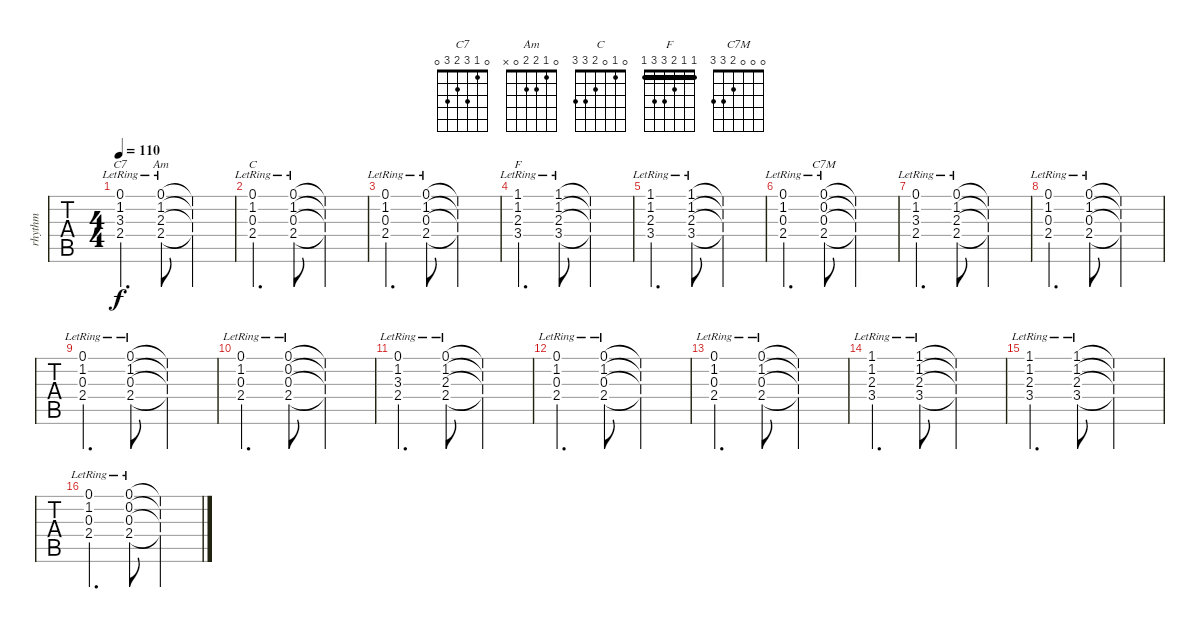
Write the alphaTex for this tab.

\track ("rhythm" "rhythm") {instrument acousticguitarsteel}
\staff {tabs}
\tuning (E4 B3 G3 D3 A2 E2) {hide}
\chord ("C7" 0 1 3 2 3 0)
\chord ("Am" 0 1 2 2 0 x)
\chord ("C" 0 1 0 2 3 3)
\chord ("F" 1 1 2 3 3 1) {barre 1}
\chord ("C7M" 0 0 0 2 3 3)
\ts (4 4)
\tempo 110
\clef g2
\ks c
(0.1{lr} 1.2{lr} 3.3{lr} 2.4{lr}).4{d ch "C7" dy f} (0.1{lr} 1.2{lr} 2.3{lr} 2.4{lr}).8{ch "Am"} (0.1{t} 1.2{t} 2.3{t} 2.4{t}).2 |
(0.1{lr} 1.2{lr} 0.3{lr} 2.4{lr}).4{d ch "C"} (0.1{lr} 1.2{lr} 0.3{lr} 2.4{lr}).8 (0.1{t} 1.2{t} 0.3{t} 2.4{t}).2 |
(0.1{lr} 1.2{lr} 0.3{lr} 2.4{lr}).4{d} (0.1{lr} 1.2{lr} 0.3{lr} 2.4{lr}).8 (0.1{t} 1.2{t} 0.3{t} 2.4{t}).2 |
(1.1{lr} 1.2{lr} 2.3{lr} 3.4{lr}).4{d ch "F"} (1.1{lr} 1.2{lr} 2.3{lr} 3.4{lr}).8 (1.1{t} 1.2{t} 2.3{t} 3.4{t}).2 |
(1.1{lr} 1.2{lr} 2.3{lr} 3.4{lr}).4{d} (1.1{lr} 1.2{lr} 2.3{lr} 3.4{lr}).8 (1.1{t} 1.2{t} 2.3{t} 3.4{t}).2 |
(0.1{lr} 1.2{lr} 0.3{lr} 2.4{lr}).4{d} (0.1{lr} 0.2{lr} 0.3{lr} 2.4{lr}).8{ch "C7M"} (0.1{t} 0.2{t} 0.3{t} 2.4{t}).2 |
(0.1{lr} 1.2{lr} 3.3{lr} 2.4{lr}).4{d} (0.1{lr} 1.2{lr} 2.3{lr} 2.4{lr}).8 (0.1{t} 1.2{t} 2.3{t} 2.4{t}).2 |
(0.1{lr} 1.2{lr} 0.3{lr} 2.4{lr}).4{d} (0.1{lr} 1.2{lr} 0.3{lr} 2.4{lr}).8 (0.1{t} 1.2{t} 0.3{t} 2.4{t}).2 |
(0.1{lr} 1.2{lr} 0.3{lr} 2.4{lr}).4{d} (0.1{lr} 1.2{lr} 0.3{lr} 2.4{lr}).8 (0.1{t} 1.2{t} 0.3{t} 2.4{t}).2 |
(0.1{lr} 1.2{lr} 0.3{lr} 2.4{lr}).4{d} (0.1{lr} 0.2{lr} 0.3{lr} 2.4{lr}).8 (0.1{t} 0.2{t} 0.3{t} 2.4{t}).2 |
(0.1{lr} 1.2{lr} 3.3{lr} 2.4{lr}).4{d} (0.1{lr} 1.2{lr} 2.3{lr} 2.4{lr}).8 (0.1{t} 1.2{t} 2.3{t} 2.4{t}).2 |
(0.1{lr} 1.2{lr} 0.3{lr} 2.4{lr}).4{d} (0.1{lr} 1.2{lr} 0.3{lr} 2.4{lr}).8 (0.1{t} 1.2{t} 0.3{t} 2.4{t}).2 |
(0.1{lr} 1.2{lr} 0.3{lr} 2.4{lr}).4{d} (0.1{lr} 1.2{lr} 0.3{lr} 2.4{lr}).8 (0.1{t} 1.2{t} 0.3{t} 2.4{t}).2 |
(1.1{lr} 1.2{lr} 2.3{lr} 3.4{lr}).4{d} (1.1{lr} 1.2{lr} 2.3{lr} 3.4{lr}).8 (1.1{t} 1.2{t} 2.3{t} 3.4{t}).2 |
(1.1{lr} 1.2{lr} 2.3{lr} 3.4{lr}).4{d} (1.1{lr} 1.2{lr} 2.3{lr} 3.4{lr}).8 (1.1{t} 1.2{t} 2.3{t} 3.4{t}).2 |
(0.1{lr} 1.2{lr} 0.3{lr} 2.4{lr}).4{d} (0.1{lr} 0.2{lr} 0.3{lr} 2.4{lr}).8 (0.1{t} 0.2{t} 0.3{t} 2.4{t}).2
